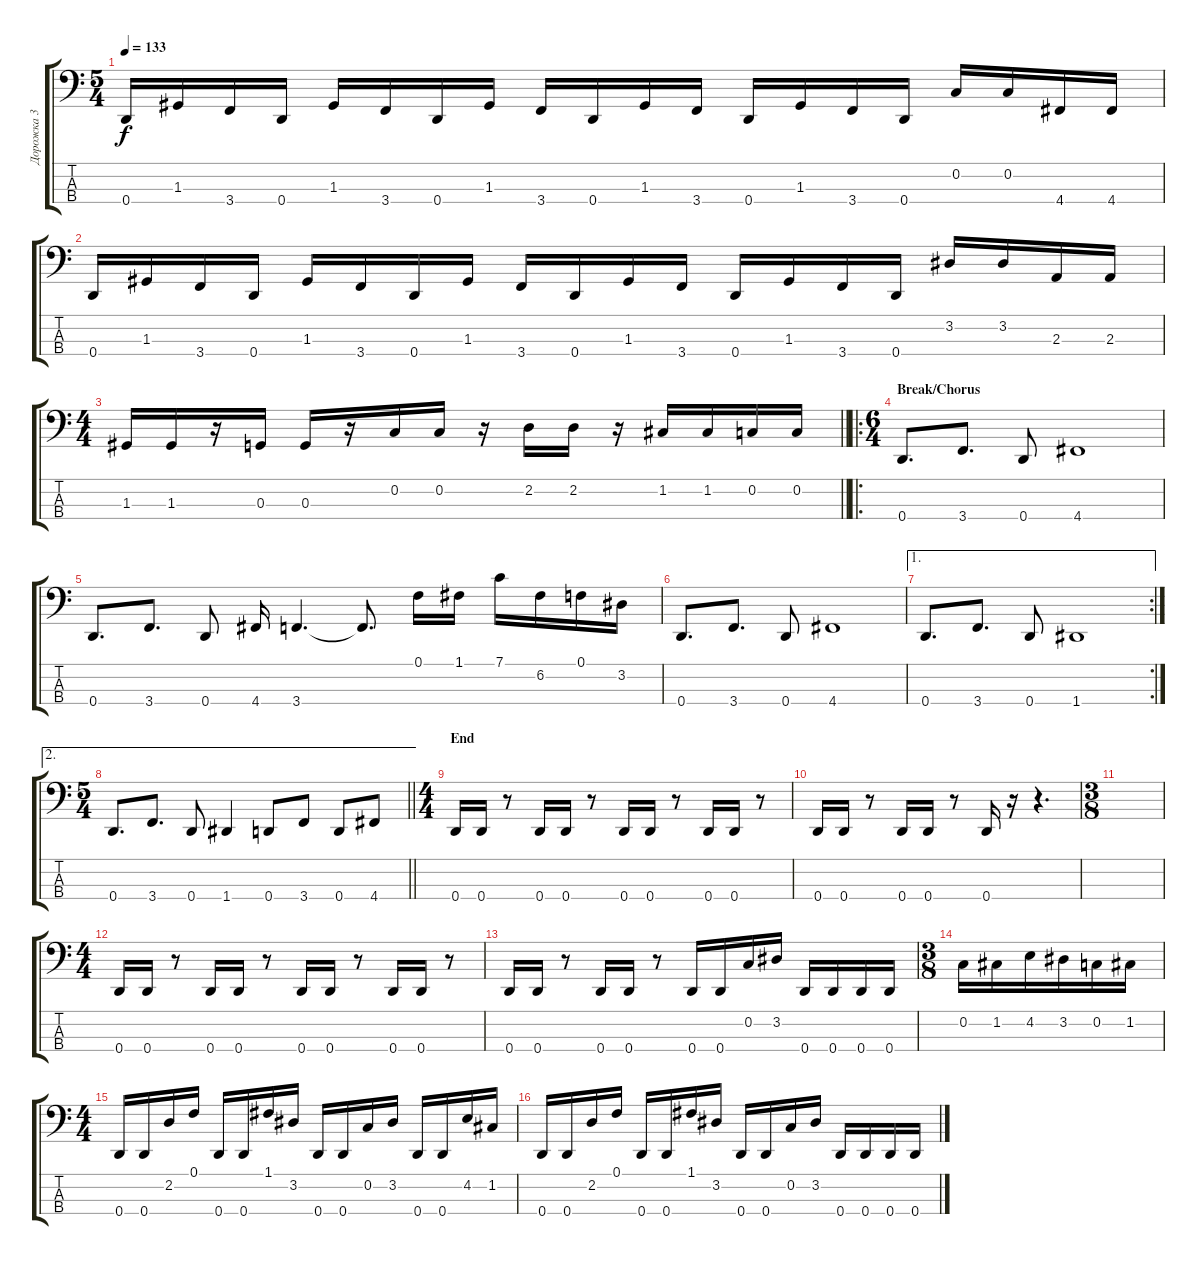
\track ("Дорожка 3" "Дорожка 3") {instrument slapbass2}
\staff {score tabs}
\tuning (F2 C2 G1 D1) {hide}
\ts (5 4)
\tempo 133
\clef f4
\ks c
0.4.16{dy f} 1.3.16 3.4.16 0.4.16 1.3.16 3.4.16 0.4.16 1.3.16 3.4.16 0.4.16 1.3.16 3.4.16 0.4.16 1.3.16 3.4.16 0.4.16 0.2.16 0.2.16 4.4.16 4.4.16 |
0.4.16 1.3.16 3.4.16 0.4.16 1.3.16 3.4.16 0.4.16 1.3.16 3.4.16 0.4.16 1.3.16 3.4.16 0.4.16 1.3.16 3.4.16 0.4.16 3.2.16 3.2.16 2.3.16 2.3.16 |
\ts (4 4)
\barLineRight lightlight
1.3.16 1.3.16 r.16 0.3.16 0.3.16 r.16 0.2.16 0.2.16 r.16 2.2.16 2.2.16 r.16 1.2.16 1.2.16 0.2.16 0.2.16 |
\ro
\ts (6 4)
\section ("" "Break/Chorus")
0.4.8{d} 3.4.8{d} 0.4.8 4.4.1 |
0.4.8{d} 3.4.8{d} 0.4.8 4.4.16 3.4.4{d} 3.4{t}.8{d} 0.1.16 1.1.16 7.1.16 6.2.16 0.1.16 3.2.16 |
0.4.8{d} 3.4.8{d} 0.4.8 4.4.1 |
\ae 1
\rc 2
0.4.8{d} 3.4.8{d} 0.4.8 1.4.1 |
\ae 2
\ts (5 4)
\barLineRight lightlight
0.4.8{d} 3.4.8{d} 0.4.8 1.4.4 0.4.8 3.4.8 0.4.8 4.4.8 |
\ts (4 4)
\section ("" "End")
0.4.16 0.4.16 r.8 0.4.16 0.4.16 r.8 0.4.16 0.4.16 r.8 0.4.16 0.4.16 r.8 |
0.4.16 0.4.16 r.8 0.4.16 0.4.16 r.8 0.4.16 r.16 r.4{d} |
\ts (3 8)
|
\ts (4 4)
0.4.16 0.4.16 r.8 0.4.16 0.4.16 r.8 0.4.16 0.4.16 r.8 0.4.16 0.4.16 r.8 |
0.4.16 0.4.16 r.8 0.4.16 0.4.16 r.8 0.4.16 0.4.16 0.2.16 3.2.16 0.4.16 0.4.16 0.4.16 0.4.16 |
\ts (3 8)
0.2.16 1.2.16 4.2.16 3.2.16 0.2.16 1.2.16 |
\ts (4 4)
0.4.16 0.4.16 2.2.16 0.1.16 0.4.16 0.4.16 1.1.16 3.2.16 0.4.16 0.4.16 0.2.16 3.2.16 0.4.16 0.4.16 4.2.16 1.2.16 |
0.4.16 0.4.16 2.2.16 0.1.16 0.4.16 0.4.16 1.1.16 3.2.16 0.4.16 0.4.16 0.2.16 3.2.16 0.4.16 0.4.16 0.4.16 0.4.16
